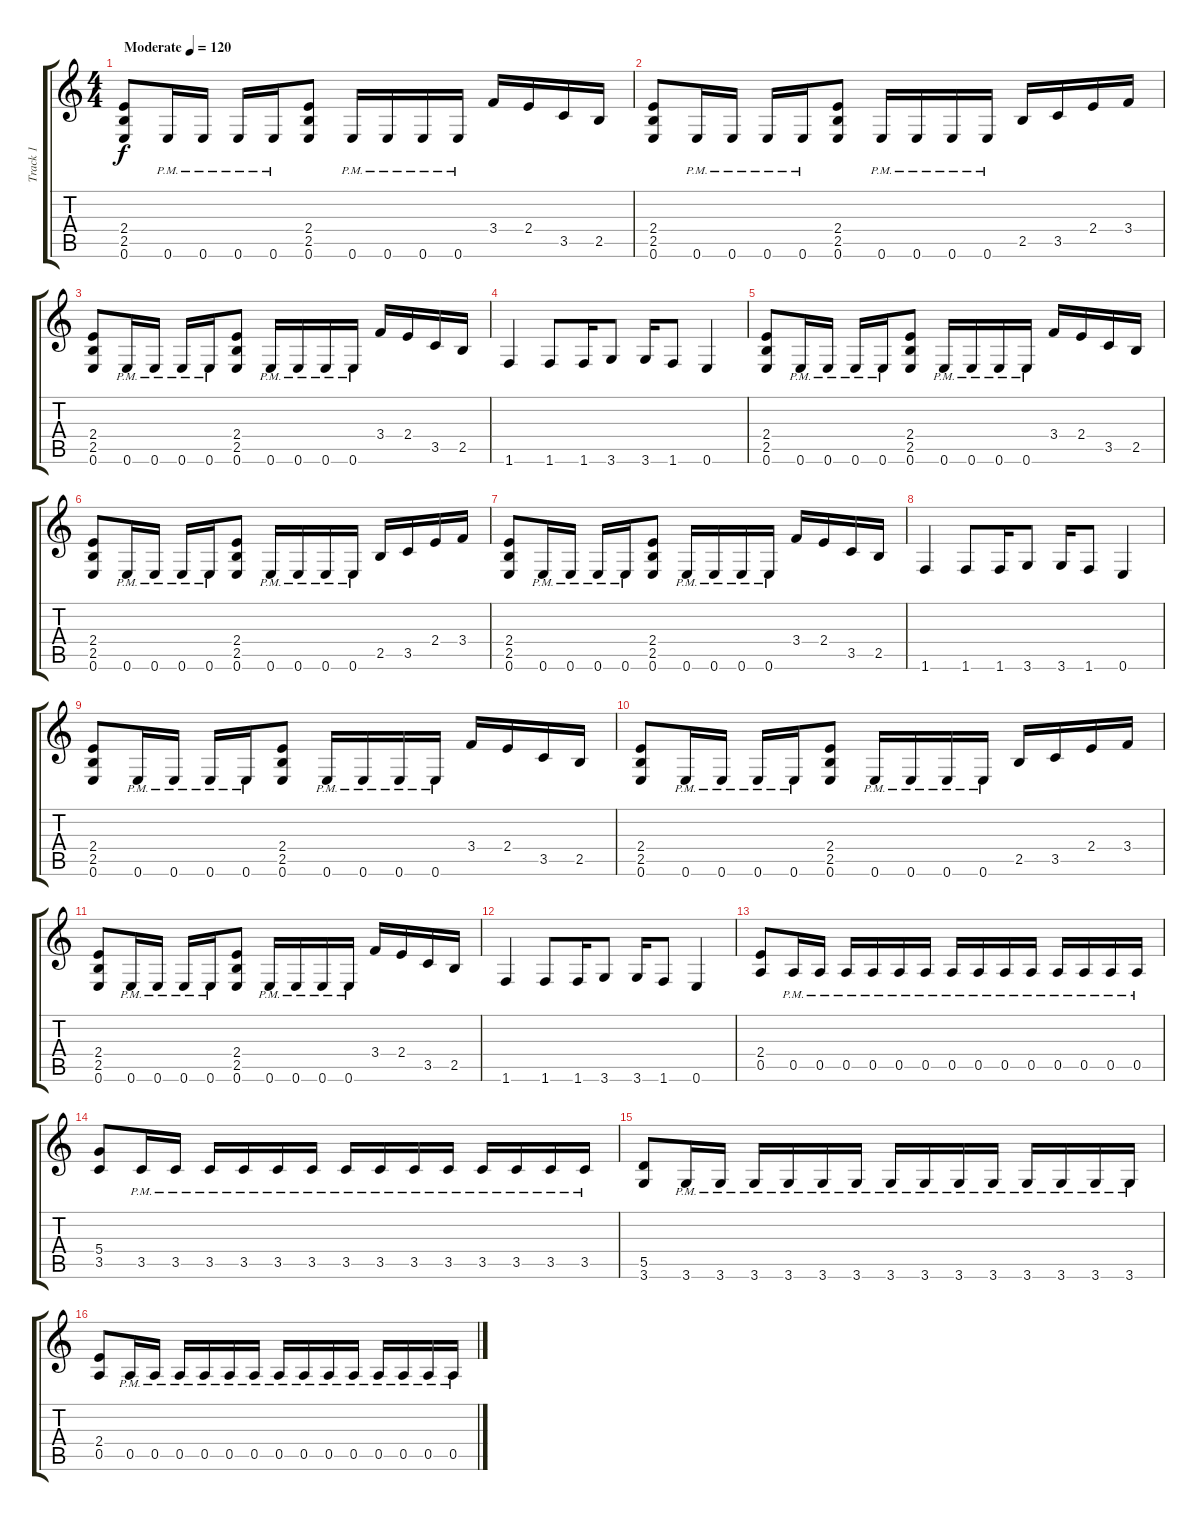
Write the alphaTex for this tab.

\track ("Track 1" "Track 1") {instrument distortionguitar}
\staff {score tabs}
\tuning (E4 B3 G3 D3 A2 E2) {hide}
\ts (4 4)
\tempo (120 "Moderate")
\clef g2
\ks c
(2.4 2.5 0.6).8{dy f instrument distortionguitar} 0.6{pm}.16 0.6{pm}.16 0.6{pm}.16 0.6{pm}.16 (2.4 2.5 0.6).8 0.6{pm}.16 0.6{pm}.16 0.6{pm}.16 0.6{pm}.16 3.4.16 2.4.16 3.5.16 2.5.16 |
(2.4 2.5 0.6).8 0.6{pm}.16 0.6{pm}.16 0.6{pm}.16 0.6{pm}.16 (2.4 2.5 0.6).8 0.6{pm}.16 0.6{pm}.16 0.6{pm}.16 0.6{pm}.16 2.5.16 3.5.16 2.4.16 3.4.16 |
(2.4 2.5 0.6).8 0.6{pm}.16 0.6{pm}.16 0.6{pm}.16 0.6{pm}.16 (2.4 2.5 0.6).8 0.6{pm}.16 0.6{pm}.16 0.6{pm}.16 0.6{pm}.16 3.4.16 2.4.16 3.5.16 2.5.16 |
1.6.4 1.6.8 1.6.16 3.6.8 3.6.16 1.6.8 0.6.4 |
(2.4 2.5 0.6).8 0.6{pm}.16 0.6{pm}.16 0.6{pm}.16 0.6{pm}.16 (2.4 2.5 0.6).8 0.6{pm}.16 0.6{pm}.16 0.6{pm}.16 0.6{pm}.16 3.4.16 2.4.16 3.5.16 2.5.16 |
(2.4 2.5 0.6).8 0.6{pm}.16 0.6{pm}.16 0.6{pm}.16 0.6{pm}.16 (2.4 2.5 0.6).8 0.6{pm}.16 0.6{pm}.16 0.6{pm}.16 0.6{pm}.16 2.5.16 3.5.16 2.4.16 3.4.16 |
(2.4 2.5 0.6).8 0.6{pm}.16 0.6{pm}.16 0.6{pm}.16 0.6{pm}.16 (2.4 2.5 0.6).8 0.6{pm}.16 0.6{pm}.16 0.6{pm}.16 0.6{pm}.16 3.4.16 2.4.16 3.5.16 2.5.16 |
1.6.4 1.6.8 1.6.16 3.6.8 3.6.16 1.6.8 0.6.4 |
(2.4 2.5 0.6).8 0.6{pm}.16 0.6{pm}.16 0.6{pm}.16 0.6{pm}.16 (2.4 2.5 0.6).8 0.6{pm}.16 0.6{pm}.16 0.6{pm}.16 0.6{pm}.16 3.4.16 2.4.16 3.5.16 2.5.16 |
(2.4 2.5 0.6).8 0.6{pm}.16 0.6{pm}.16 0.6{pm}.16 0.6{pm}.16 (2.4 2.5 0.6).8 0.6{pm}.16 0.6{pm}.16 0.6{pm}.16 0.6{pm}.16 2.5.16 3.5.16 2.4.16 3.4.16 |
(2.4 2.5 0.6).8 0.6{pm}.16 0.6{pm}.16 0.6{pm}.16 0.6{pm}.16 (2.4 2.5 0.6).8 0.6{pm}.16 0.6{pm}.16 0.6{pm}.16 0.6{pm}.16 3.4.16 2.4.16 3.5.16 2.5.16 |
1.6.4 1.6.8 1.6.16 3.6.8 3.6.16 1.6.8 0.6.4 |
(2.4 0.5).8 0.5{pm}.16 0.5{pm}.16 0.5{pm}.16 0.5{pm}.16 0.5{pm}.16 0.5{pm}.16 0.5{pm}.16 0.5{pm}.16 0.5{pm}.16 0.5{pm}.16 0.5{pm}.16 0.5{pm}.16 0.5{pm}.16 0.5{pm}.16 |
(5.4 3.5).8 3.5{pm}.16 3.5{pm}.16 3.5{pm}.16 3.5{pm}.16 3.5{pm}.16 3.5{pm}.16 3.5{pm}.16 3.5{pm}.16 3.5{pm}.16 3.5{pm}.16 3.5{pm}.16 3.5{pm}.16 3.5{pm}.16 3.5{pm}.16 |
(5.5 3.6).8 3.6{pm}.16 3.6{pm}.16 3.6{pm}.16 3.6{pm}.16 3.6{pm}.16 3.6{pm}.16 3.6{pm}.16 3.6{pm}.16 3.6{pm}.16 3.6{pm}.16 3.6{pm}.16 3.6{pm}.16 3.6{pm}.16 3.6{pm}.16 |
(2.4 0.5).8 0.5{pm}.16 0.5{pm}.16 0.5{pm}.16 0.5{pm}.16 0.5{pm}.16 0.5{pm}.16 0.5{pm}.16 0.5{pm}.16 0.5{pm}.16 0.5{pm}.16 0.5{pm}.16 0.5{pm}.16 0.5{pm}.16 0.5{pm}.16
